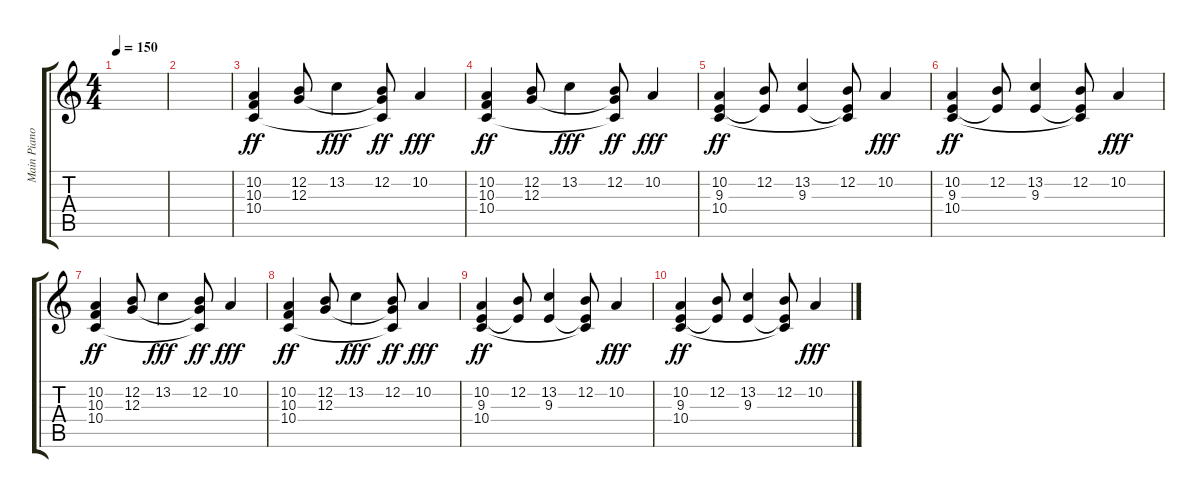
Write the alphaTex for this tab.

\track ("Main Piano" "Main Piano") {instrument acousticgrandpiano}
\staff {score tabs}
\tuning (E4 B3 G3 D3 A2 E2) {hide}
\ts (4 4)
\tempo 150
\clef g2
\ks c
|
|
(10.2 10.3 10.4).4{dy ff} (12.2 12.3).8 13.2.4{dy fff} (12.2 12.3{t} 10.4{t}).8{dy ff} 10.2.4{dy fff} |
(10.2 10.3 10.4).4{dy ff} (12.2 12.3).8 13.2.4{dy fff} (12.2 12.3{t} 10.4{t}).8{dy ff} 10.2.4{dy fff} |
(10.2 9.3 10.4).4{dy ff} (12.2 9.3{t}).8 (13.2 9.3).4 (12.2 9.3{t} 10.4{t}).8 10.2.4{dy fff} |
(10.2 9.3 10.4).4{dy ff} (12.2 9.3{t}).8 (13.2 9.3).4 (12.2 9.3{t} 10.4{t}).8 10.2.4{dy fff} |
(10.2 10.3 10.4).4{dy ff} (12.2 12.3).8 13.2.4{dy fff} (12.2 12.3{t} 10.4{t}).8{dy ff} 10.2.4{dy fff} |
(10.2 10.3 10.4).4{dy ff} (12.2 12.3).8 13.2.4{dy fff} (12.2 12.3{t} 10.4{t}).8{dy ff} 10.2.4{dy fff} |
(10.2 9.3 10.4).4{dy ff} (12.2 9.3{t}).8 (13.2 9.3).4 (12.2 9.3{t} 10.4{t}).8 10.2.4{dy fff} |
(10.2 9.3 10.4).4{dy ff} (12.2 9.3{t}).8 (13.2 9.3).4 (12.2 9.3{t} 10.4{t}).8 10.2.4{dy fff}
